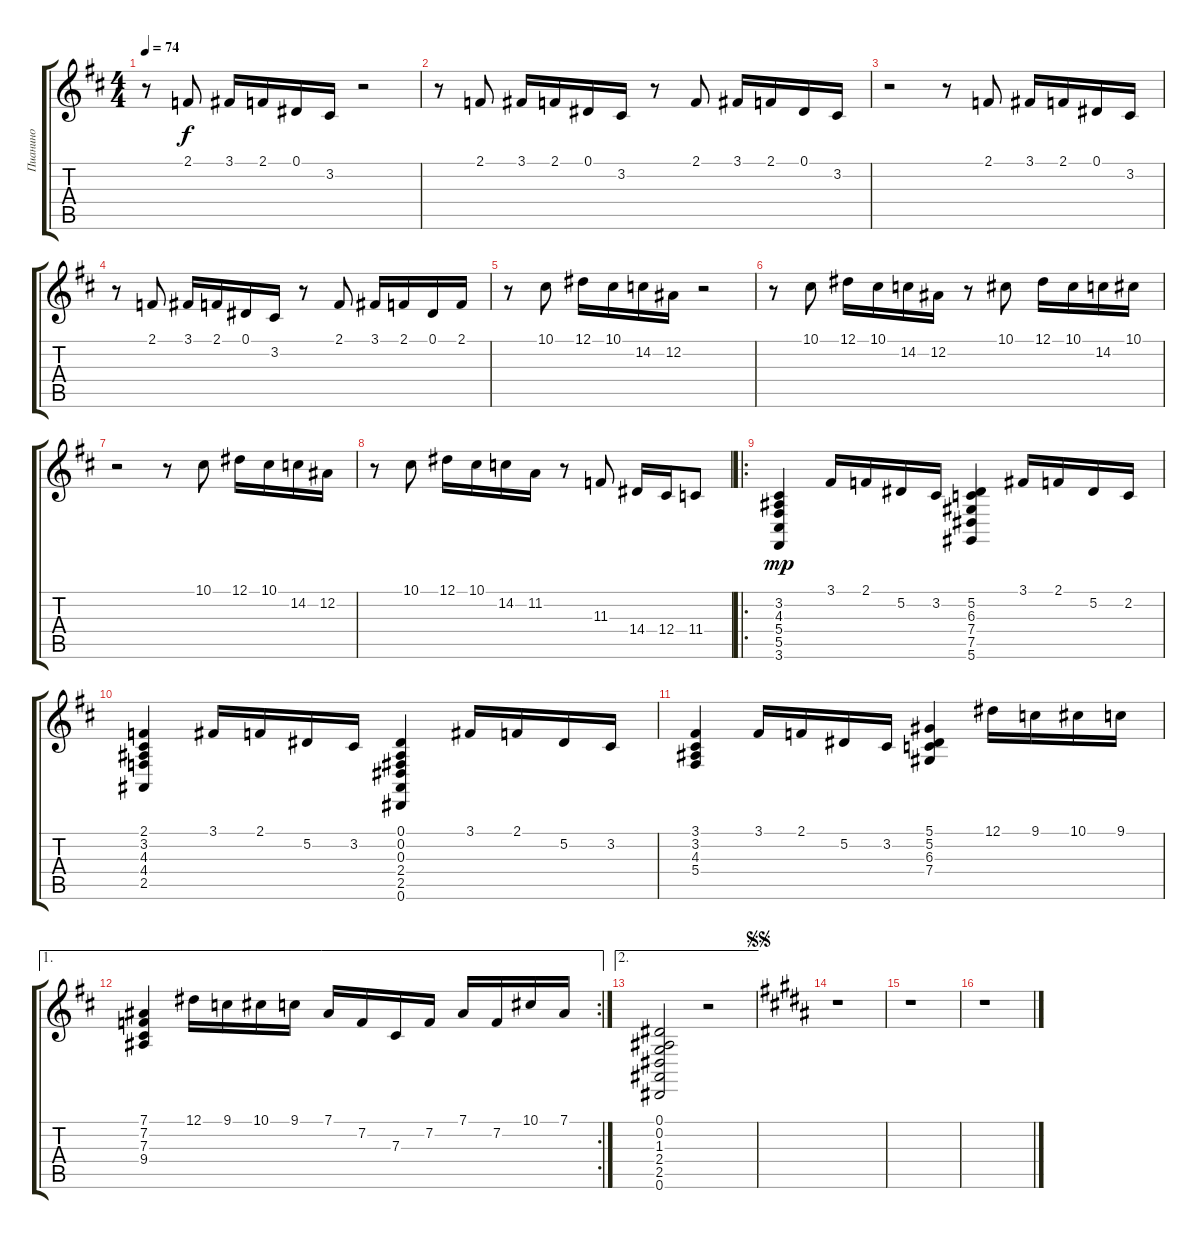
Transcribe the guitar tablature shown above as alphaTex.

\track ("Пианино" "Пианино") {instrument brightacousticpiano}
\staff {score tabs}
\tuning (Eb4 Bb3 Gb3 Db3 Ab2 Eb2) {hide}
\ts (4 4)
\tempo 74
\clef g2
\ks d
r.8{dy f} 2.1.8 3.1.16 2.1.16 0.1.16 3.2.16 r.2 |
r.8 2.1.8 3.1.16 2.1.16 0.1.16 3.2.16 r.8 2.1.8 3.1.16 2.1.16 0.1.16 3.2.16 |
r.2 r.8 2.1.8 3.1.16 2.1.16 0.1.16 3.2.16 |
r.8 2.1.8 3.1.16 2.1.16 0.1.16 3.2.16 r.8 2.1.8 3.1.16 2.1.16 0.1.16 2.1.16 |
r.8 10.1.8 12.1.16 10.1.16 14.2.16 12.2.16 r.2 |
r.8 10.1.8 12.1.16 10.1.16 14.2.16 12.2.16 r.8 10.1.8 12.1.16 10.1.16 14.2.16 10.1.16 |
r.2 r.8 10.1.8 12.1.16 10.1.16 14.2.16 12.2.16 |
r.8 10.1.8 12.1.16 10.1.16 14.2.16 11.2.16 r.8 11.3.8 14.4.16 12.4.16 11.4.8 |
\ro
(3.2 4.3 5.4 5.5 3.6).4{dy mp} 3.1.16 2.1.16 5.2.16 3.2.16 (5.2 6.3 7.4 7.5 5.6).4 3.1.16 2.1.16 5.2.16 2.2.16 |
(2.1 3.2 4.3 4.4 2.5).4 3.1.16 2.1.16 5.2.16 3.2.16 (0.1 0.2 0.3 2.4 2.5 0.6).4 3.1.16 2.1.16 5.2.16 3.2.16 |
(3.1 3.2 4.3 5.4).4 3.1.16 2.1.16 5.2.16 3.2.16 (5.1 5.2 6.3 7.4).4 12.1.16 9.1.16 10.1.16 9.1.16 |
\ae 1
\rc 2
(7.1 7.2 7.3 9.4).4 12.1.16 9.1.16 10.1.16 9.1.16 7.1.16 7.2.16 7.3.16 7.2.16 7.1.16 7.2.16 10.1.16 7.1.16 |
\ae 2
(0.1 0.2 1.3 2.4 2.5 0.6).2 r.2 |
\jump segnosegno
\ks b
r.1 |
\ks g#minor
r.1 |
r.1
